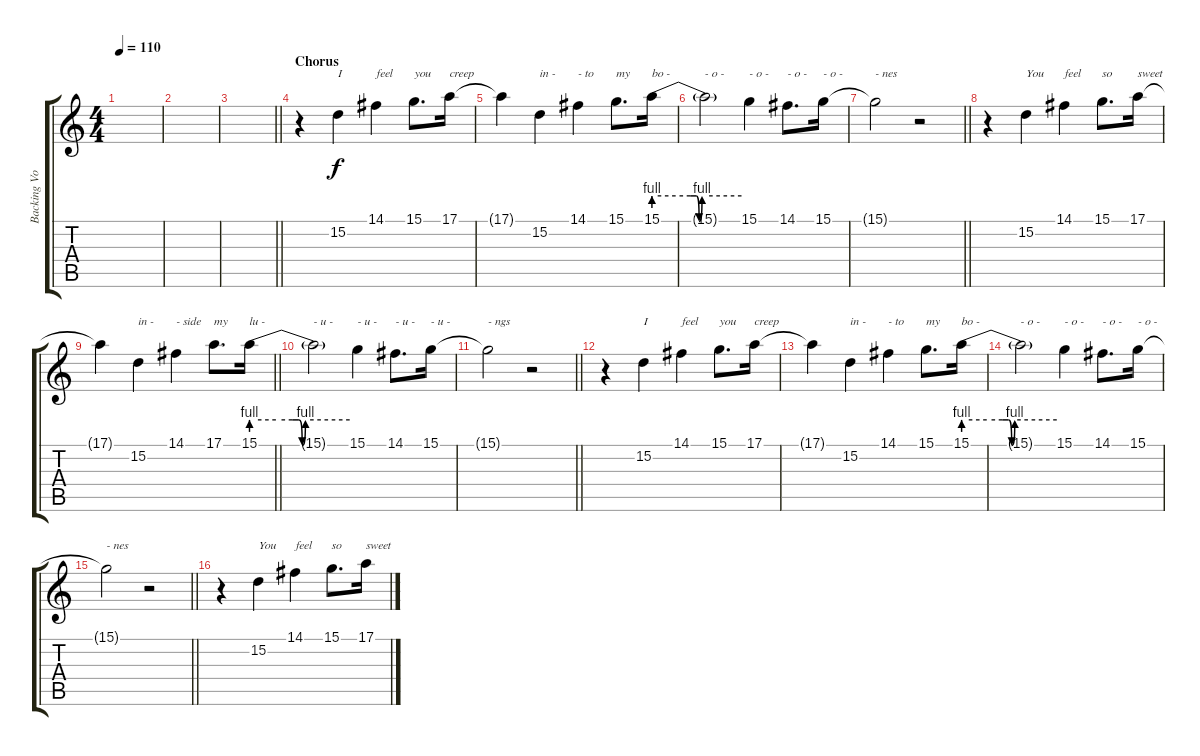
\track ("Backing Vocal" "Backing Vo") {instrument lead6voice}
\staff {score tabs}
\tuning (E4 B3 G3 D3 A2 E2) {hide}
\ts (4 4)
\tempo 110
\clef g2
\ks c
|
|
\barLineRight lightlight
|
\section ("" "Chorus")
r.4 15.2.4{txt "I"} 14.1.4{txt "feel"} 15.1.8{d txt "you"} 17.1.16{txt "creep"} |
17.1{t}.4 15.2.4{txt "in -"} 14.1.4{txt "- to"} 15.1.8{d txt "my"} 15.1{be (custom 0 4 15 4 25 4 29 4 31 0 33 4 60 4)}.16{txt "bo -"} |
15.1{t}.2{txt "- o -"} 15.1.4{txt "- o -"} 14.1.8{d txt "- o -"} 15.1.16{txt "- o -"} |
\barLineRight lightlight
15.1{t}.2{txt "- nes"} r.2 |
r.4 15.2.4{txt "You"} 14.1.4{txt "feel"} 15.1.8{d txt "so"} 17.1.16{txt "sweet"} |
\barLineRight lightlight
17.1{t}.4 15.2.4{txt "in -"} 14.1.4{txt "- side"} 17.1.8{d txt "my"} 15.1{be (custom 0 4 15 4 25 4 29 4 31 0 33 4 60 4)}.16{txt "lu -"} |
15.1{t}.2{txt "- u -"} 15.1.4{txt "- u -"} 14.1.8{d txt "- u -"} 15.1.16{txt "- u -"} |
\barLineRight lightlight
15.1{t}.2{txt "- ngs"} r.2 |
r.4 15.2.4{txt "I"} 14.1.4{txt "feel"} 15.1.8{d txt "you"} 17.1.16{txt "creep"} |
17.1{t}.4 15.2.4{txt "in -"} 14.1.4{txt "- to"} 15.1.8{d txt "my"} 15.1{be (custom 0 4 15 4 25 4 29 4 31 0 33 4 60 4)}.16{txt "bo -"} |
15.1{t}.2{txt "- o -"} 15.1.4{txt "- o -"} 14.1.8{d txt "- o -"} 15.1.16{txt "- o -"} |
\barLineRight lightlight
15.1{t}.2{txt "- nes"} r.2 |
r.4 15.2.4{txt "You"} 14.1.4{txt "feel"} 15.1.8{d txt "so"} 17.1.16{txt "sweet"}
